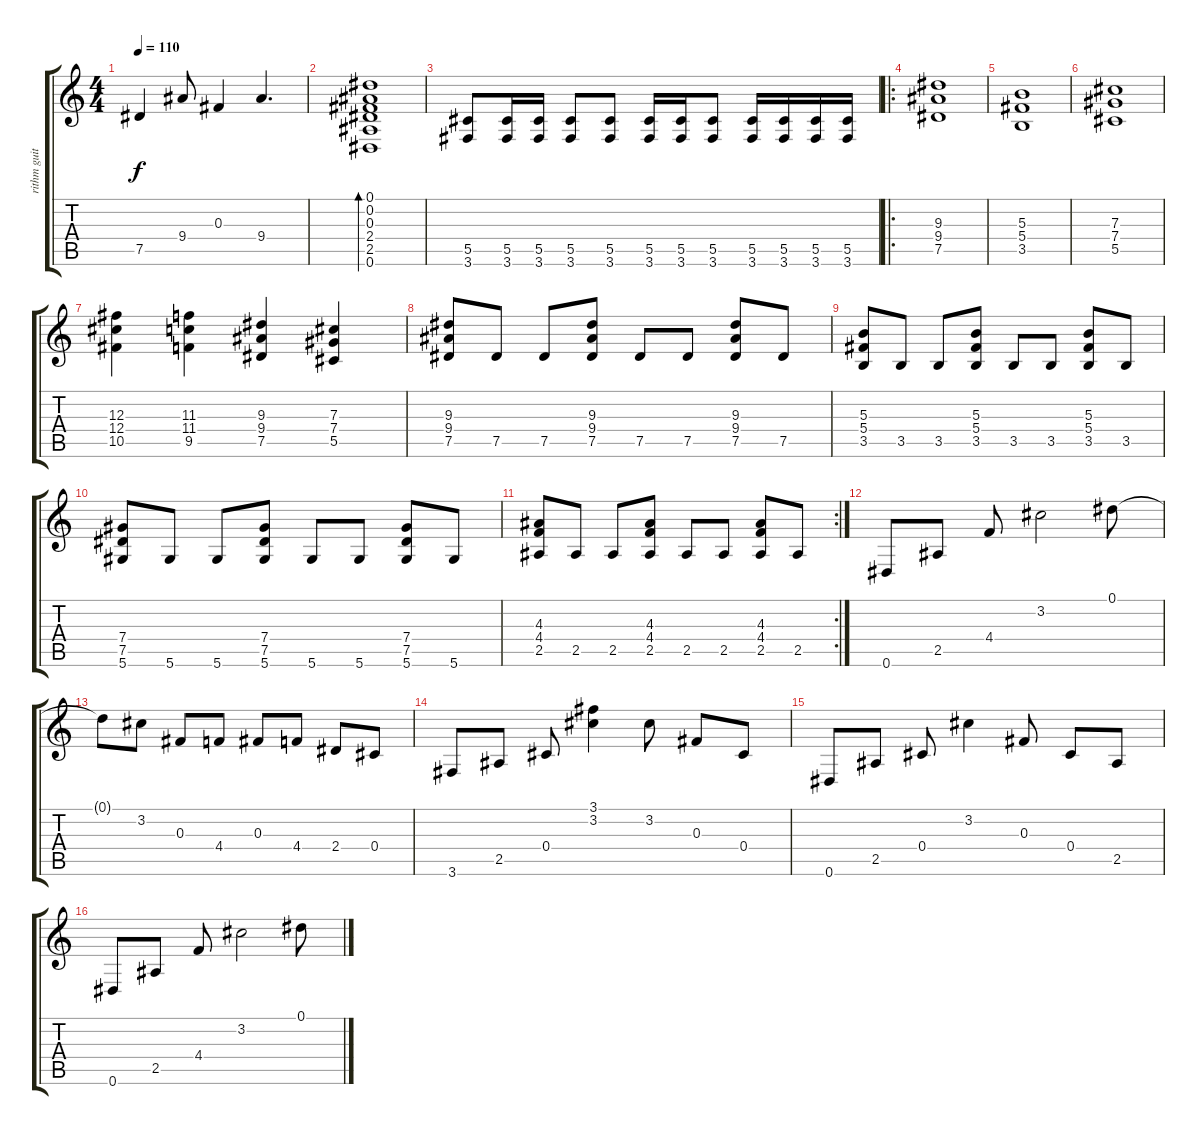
\track ("rithm guitar" "rithm guit") {instrument acousticguitarsteel}
\staff {score tabs}
\tuning (Eb4 Bb3 Gb3 Db3 Ab2 Eb2) {hide}
\ts (4 4)
\tempo 110
\clef g2
\ks c
7.5.4{dy f} 9.4.8 0.3.4 9.4.4{d} |
(0.1 0.2 0.3 2.4 2.5 0.6).1{bd 240} |
(5.5 3.6).8{instrument distortionguitar} (5.5 3.6).16 (5.5 3.6).16 (5.5 3.6).8 (5.5 3.6).8 (5.5 3.6).16 (5.5 3.6).16 (5.5 3.6).8 (5.5 3.6).16 (5.5 3.6).16 (5.5 3.6).16 (5.5 3.6).16 |
\ro
(9.3 9.4 7.5).1 |
(5.3 5.4 3.5).1 |
(7.3 7.4 5.5).1 |
(12.3 12.4 10.5).4 (11.3 11.4 9.5).4 (9.3 9.4 7.5).4 (7.3 7.4 5.5).4 |
(9.3 9.4 7.5).8 7.5.8 7.5.8 (9.3 9.4 7.5).8 7.5.8 7.5.8 (9.3 9.4 7.5).8 7.5.8 |
(5.3 5.4 3.5).8 3.5.8 3.5.8 (5.3 5.4 3.5).8 3.5.8 3.5.8 (5.3 5.4 3.5).8 3.5.8 |
(7.4 7.5 5.6).8 5.6.8 5.6.8 (7.4 7.5 5.6).8 5.6.8 5.6.8 (7.4 7.5 5.6).8 5.6.8 |
\rc 2
(4.3 4.4 2.5).8 2.5.8 2.5.8 (4.3 4.4 2.5).8 2.5.8 2.5.8 (4.3 4.4 2.5).8 2.5.8 |
0.6.8{instrument acousticguitarsteel} 2.5.8 4.4.8 3.2.2 0.1.8 |
0.1{t}.8 3.2.8 0.3.8 4.4.8 0.3.8 4.4.8 2.4.8 0.4.8 |
3.6.8 2.5.8 0.4.8 (3.1 3.2).4 3.2.8 0.3.8 0.4.8 |
0.6.8 2.5.8 0.4.8 3.2.4 0.3.8 0.4.8 2.5.8 |
0.6.8 2.5.8 4.4.8 3.2.2 0.1.8
